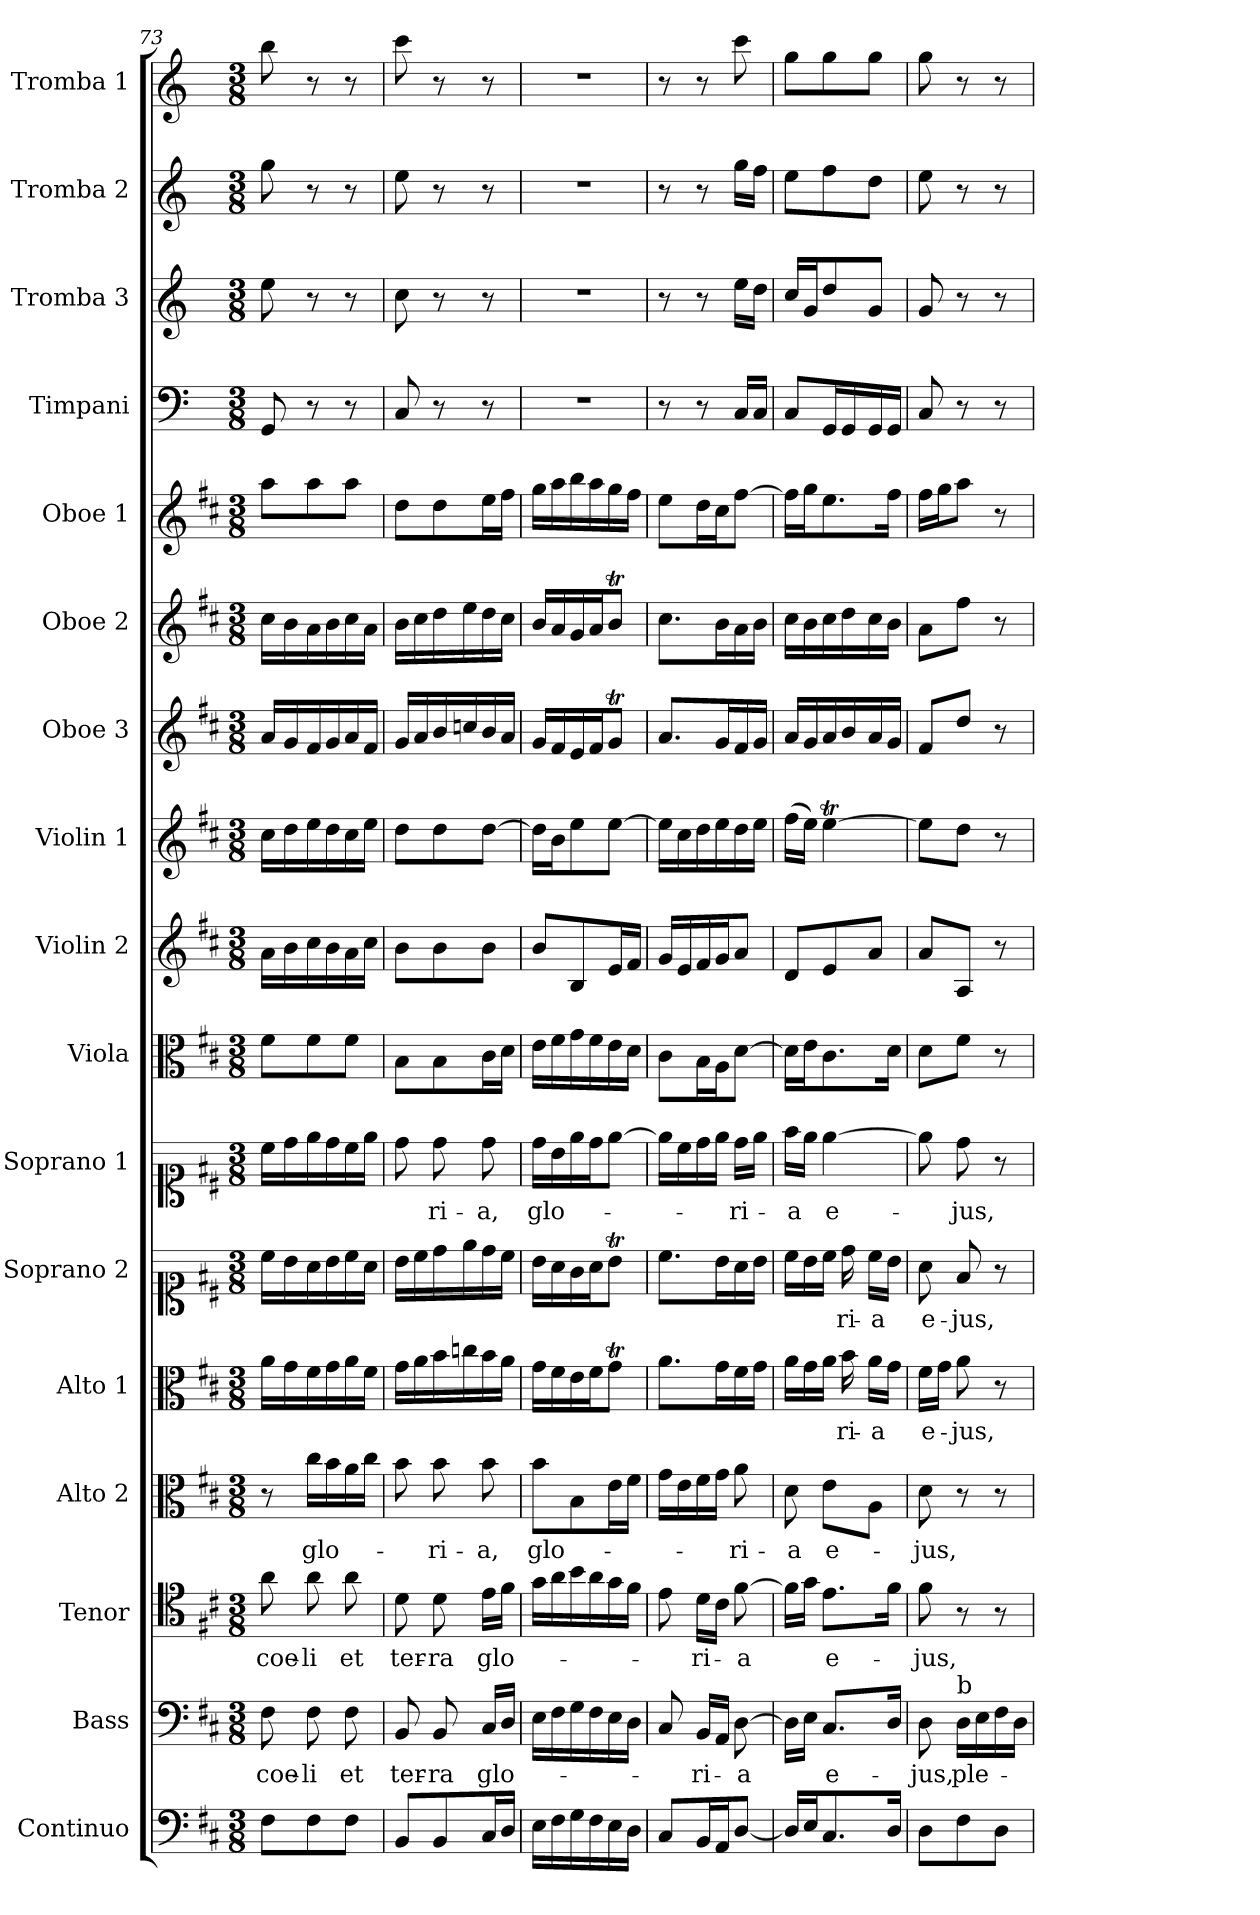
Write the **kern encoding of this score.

**kern	**kern	**text	**kern	**text	**kern	**text	**kern	**text	**kern	**text	**kern	**text	**kern	**kern	**kern	**kern	**kern	**kern	**kern	**kern	**kern	**kern
*part17	*part16	*part16	*part15	*part15	*part14	*part14	*part13	*part13	*part12	*part12	*part11	*part11	*part10	*part9	*part8	*part7	*part6	*part5	*part4	*part3	*part2	*part1
*staff17	*staff16	*staff16	*staff15	*staff15	*staff14	*staff14	*staff13	*staff13	*staff12	*staff12	*staff11	*staff11	*staff10	*staff9	*staff8	*staff7	*staff6	*staff5	*staff4	*staff3	*staff2	*staff1
*I"Continuo	*I"Bass	*	*I"Tenor	*	*I"Alto 2	*	*I"Alto 1	*	*I"Soprano 2	*	*I"Soprano 1	*	*I"Viola	*I"Violin 2	*I"Violin 1	*I"Oboe 3	*I"Oboe 2	*I"Oboe 1	*I"Timpani	*I"Tromba 3	*I"Tromba 2	*I"Tromba 1
*I'Cont	*I'B	*	*I'T	*	*I'A 2	*	*I'A 1	*	*I'S 2	*	*I'S 1	*	*I'Vla	*I'Vln 2	*I'Vln 1	*I'Ob 3	*I'Ob 2	*I'Ob 1	*I'Timp	*I'Tr 3	*I'Tr 2	*I'Tr 1
*clefF4	*clefF4	*	*clefC4	*	*clefC3	*	*clefC3	*	*clefC1	*	*clefC1	*	*clefC3	*clefG2	*clefG2	*clefG2	*clefG2	*clefG2	*clefF4	*clefG2	*clefG2	*clefG2
*	*	*	*	*	*	*	*	*	*	*	*	*	*	*	*	*	*	*	*ITrd-1c-2	*ITrd-1c-2	*ITrd-1c-2	*ITrd-1c-2
*k[f#c#]	*k[f#c#]	*	*k[f#c#]	*	*k[f#c#]	*	*k[f#c#]	*	*k[f#c#]	*	*k[f#c#]	*	*k[f#c#]	*k[f#c#]	*k[f#c#]	*k[f#c#]	*k[f#c#]	*k[f#c#]	*k[f#c#]	*k[f#c#]	*k[f#c#]	*k[f#c#]
*M3/8	*M3/8	*	*M3/8	*	*M3/8	*	*M3/8	*	*M3/8	*	*M3/8	*	*M3/8	*M3/8	*M3/8	*M3/8	*M3/8	*M3/8	*M3/8	*M3/8	*M3/8	*M3/8
=73	=73	=73	=73	=73	=73	=73	=73	=73	=73	=73	=73	=73	=73	=73	=73	=73	=73	=73	=73	=73	=73	=73
!	!	!LO:LY:b	!	!LO:LY:b	!	!	!	!	!	!	!	!	!	!	!	!	!	!	!	!	!	!
8F#\L	8F#\	coe-	8a\	coe-	8r	.	16a\LL	.	16cc#\LL	.	16cc#\LL	.	8f#\L	16a\LL	16cc#\LL	16a/LL	16cc#\LL	8aa\L	8AA/	8ff#\	8aa\	8ccc#\
.	.	.	.	.	.	.	16g\	.	16b\	.	16dd\	.	.	16b\	16dd\	16g/	16b\	.	.	.	.	.
!	!	!LO:LY:b	!	!LO:LY:b	!	!LO:LY:b	!	!	!	!	!	!	!	!	!	!	!	!	!	!	!	!
8F#\	8F#\	-li	8a\	-li	16cc#\LL	glo-	16f#\	.	16a\	.	16ee\	.	8f#\	16cc#\	16ee\	16f#/	16a\	8aa\	8r	8r	8r	8r
.	.	.	.	.	16b\	.	16g\	.	16b\	.	16dd\	.	.	16b\	16dd\	16g/	16b\	.	.	.	.	.
!	!	!LO:LY:b	!	!LO:LY:b	!	!	!	!	!	!	!	!	!	!	!	!	!	!	!	!	!	!
8F#\J	8F#\	et	8a\	et	16a\	.	16a\	.	16cc#\	.	16cc#\	.	8f#\J	16a\	16cc#\	16a/	16cc#\	8aa\J	8r	8r	8r	8r
.	.	.	.	.	16cc#\JJ	.	16f#\JJ	.	16a\JJ	.	16ee\JJ	.	.	16cc#\JJ	16ee\JJ	16f#/JJ	16a\JJ	.	.	.	.	.
=74	=74	=74	=74	=74	=74	=74	=74	=74	=74	=74	=74	=74	=74	=74	=74	=74	=74	=74	=74	=74	=74	=74
!	!	!LO:LY:b	!	!LO:LY:b	!	!	!	!	!	!	!	!	!	!	!	!	!	!	!	!	!	!
8BB/L	8BB/	ter-	8d\	ter-	8b\	.	16g\LL	.	16b\LL	.	8dd\	.	8B\L	8b\L	8dd\L	16g/LL	16b\LL	8dd\L	8D/	8dd\	8ff#\	8ddd\
.	.	.	.	.	.	.	16a\	.	16cc#\	.	.	.	.	.	.	16a/	16cc#\	.	.	.	.	.
!	!	!LO:LY:b	!	!LO:LY:b	!	!LO:LY:b	!	!	!	!	!	!LO:LY:b	!	!	!	!	!	!	!	!	!	!
8BB/	8BB/	-ra	8d\	-ra	8b\	-ri-	16b\	.	16dd\	.	8dd\	-ri-	8B\	8b\	8dd\	16b/	16dd\	8dd\	8r	8r	8r	8r
.	.	.	.	.	.	.	16ccn\	.	16ee\	.	.	.	.	.	.	16ccn/	16ee\	.	.	.	.	.
!	!	!LO:LY:b	!	!LO:LY:b	!	!LO:LY:b	!	!	!	!	!	!LO:LY:b	!	!	!	!	!	!	!	!	!	!
16C#/L	16C#/LL	glo-	16e\LL	glo-	8b\	-a,	16b\	.	16dd\	.	8dd\	-a,	16c#\L	8b\J	[8dd\J	16b/	16dd\	16ee\L	8r	8r	8r	8r
16D/JJ	16D/JJ	.	16f#\JJ	.	.	.	16a\JJ	.	16cc#\JJ	.	.	.	16d\JJ	.	.	16a/JJ	16cc#\JJ	16ff#\JJ	.	.	.	.
=75	=75	=75	=75	=75	=75	=75	=75	=75	=75	=75	=75	=75	=75	=75	=75	=75	=75	=75	=75	=75	=75	=75
!	!	!	!	!	!	!LO:LY:b	!	!	!	!	!	!LO:LY:b	!	!	!	!	!	!	!	!	!	!
16E\LL	16E\LL	.	16g\LL	.	8b\L	glo-	16g\LL	.	16b\LL	.	16dd\LL	glo-	16e\LL	8b/L	16dd\LL]	16g/LL	16b/LL	16gg\LL	4.r	4.r	4.r	4.r
16F#\	16F#\	.	16a\	.	.	.	16f#\	.	16a\	.	16b\	.	16f#\	.	16b\J	16f#/	16a/	16aa\	.	.	.	.
16G\	16G\	.	16b\	.	8B\	.	16e\	.	16g\	.	16ee\	.	16g\	8B/	8ee\	16e/	16g/	16bb\	.	.	.	.
16F#\	16F#\	.	16a\	.	.	.	16f#\J	.	16a\J	.	16dd\J	.	16f#\	.	.	16f#/J	16a/J	16aa\	.	.	.	.
16E\	16E\	.	16g\	.	16e\L	.	8gT\J	.	8bT\J	.	[8ee\J	.	16e\	16e/L	[8ee\J	8gT/J	8bT/J	16gg\	.	.	.	.
16D\JJ	16D\JJ	.	16f#\JJ	.	16f#\JJ	.	.	.	.	.	.	.	16d\JJ	16f#/JJ	.	.	.	16ff#\JJ	.	.	.	.
=76	=76	=76	=76	=76	=76	=76	=76	=76	=76	=76	=76	=76	=76	=76	=76	=76	=76	=76	=76	=76	=76	=76
8C#/L	8C#/	.	8e\	.	16g\LL	.	8.a\L	.	8.cc#\L	.	16ee\LL]	.	8c#\L	16g/LL	16ee\LL]	8.a/L	8.cc#\L	8ee\L	8r	8r	8r	8r
.	.	.	.	.	16e\	.	.	.	.	.	16cc#\	.	.	16e/	16cc#\	.	.	.	.	.	.	.
!	!	!LO:LY:b	!	!LO:LY:b	!	!	!	!	!	!	!	!	!	!	!	!	!	!	!	!	!	!
16BB/L	16BB/LL	-ri-	16d\LL	ri-	16f#\	.	.	.	.	.	16dd\	.	16B\L	16f#/	16dd\	.	.	16dd\L	8r	8r	8r	8r
16AA/J	16AA/JJ	.	16c#\JJ	.	16g\JJ	.	16g\L	.	16b\L	.	16ee\JJ	.	16A\J	16g/J	16ee\	16g/L	16b\L	16cc#\J	.	.	.	.
!	!	!LO:LY:b	!	!LO:LY:b	!	!LO:LY:b	!	!	!	!	!	!LO:LY:b	!	!	!	!	!	!	!	!	!	!
[8D/J	[8D\	-a	[8f#\	-a	8a\	-ri-	16f#\	.	16a\	.	16dd\LL	-ri-	[8d\J	8a/J	16dd\	16f#/	16a\	[8ff#\J	16D/LL	16ff#\LL	16aa\LL	8ddd\
.	.	.	.	.	.	.	16g\JJ	.	16b\JJ	.	16ee\JJ	.	.	.	16ee\JJ	16g/JJ	16b\JJ	.	16D/JJ	16ee\JJ	16gg\JJ	.
=77	=77	=77	=77	=77	=77	=77	=77	=77	=77	=77	=77	=77	=77	=77	=77	=77	=77	=77	=77	=77	=77	=77
!	!	!	!	!	!	!LO:LY:b	!	!	!	!	!	!LO:LY:b	!	!	!	!	!	!	!	!	!	!
16D/LL]	16D\LL]	.	16f#\LL]	.	8d\	-a	16a\LL	.	16cc#\LL	.	16ff#\LL	-a	16d\LL]	8d/L	(16ff#\LL	16a/LL	16cc#\LL	16ff#\LL]	8D/L	16dd/LL	8ff#\L	8aa\L
16E/J	16E\JJ	.	16g\JJ	.	.	.	16g\	.	16b\	.	16ee\JJ	.	16e\J	.	16ee\JJ)	16g/	16b\	16gg\J	.	16a/J	.	.
!	!	!LO:LY:b	!	!LO:LY:b	!	!LO:LY:b	!	!	!	!	!	!LO:LY:b	!	!	!	!	!	!	!	!	!	!
8.C#/	8.C#/L	e-	8.e\L	e-	8e\L	e-	16a\JJ	.	16cc#\JJ	.	[4ee\	e-	8.c#\	8e/	[4eeT\	16a/	16cc#\	8.ee\	16AA/L	8ee/	8gg\	8aa\
!	!	!	!	!	!	!	!	!LO:LY:b	!	!LO:LY:b	!	!	!	!	!	!	!	!	!	!	!	!
.	.	.	.	.	.	.	16b\	-ri-	16dd\	-ri-	.	.	.	.	.	16b/	16dd\	.	16AA/	.	.	.
!	!	!	!	!	!	!	!	!LO:LY:b	!	!LO:LY:b	!	!	!	!	!	!	!	!	!	!	!	!
.	.	.	.	.	8A\J	.	16a\LL	-a	16cc#\LL	-a	.	.	.	8a/J	.	16a/	16cc#\	.	16AA/	8a/J	8ee\J	8aa\J
16D/Jk	16D/Jk	.	16f#\Jk	.	.	.	16g\JJ	.	16b\JJ	.	.	.	16d\Jk	.	.	16g/JJ	16b\JJ	16ff#\Jk	16AA/JJ	.	.	.
=78	=78	=78	=78	=78	=78	=78	=78	=78	=78	=78	=78	=78	=78	=78	=78	=78	=78	=78	=78	=78	=78	=78
!	!	!LO:LY:b	!	!LO:LY:b	!	!LO:LY:b	!	!LO:LY:b	!	!LO:LY:b	!	!	!	!	!	!	!	!	!	!	!	!
8D\L	8D\	-jus,	8f#\	-jus,	8d\	-jus,	16f#\LL	e-	8a\	e-	8ee\]	.	8d\L	8a/L	8ee\L]	8f#/L	8a\L	16ff#\LL	8D/	8a/	8ff#\	8aa\
.	.	.	.	.	.	.	16g\JJ	.	.	.	.	.	.	.	.	.	.	16gg\J	.	.	.	.
!	!LO:TX:a:t=b	!	!	!	!	!	!	!	!	!	!	!	!	!	!	!	!	!	!	!	!	!
!	!	!LO:LY:b	!	!	!	!	!	!LO:LY:b	!	!LO:LY:b	!	!LO:LY:b	!	!	!	!	!	!	!	!	!	!
8F#\	16D\LL	ple-	8r	.	8r	.	8a\	-jus,	8f#/	-jus,	8dd\	-jus,	8f#\J	8A/J	8dd\J	8dd/J	8ff#\J	8aa\J	8r	8r	8r	8r
.	16E\	.	.	.	.	.	.	.	.	.	.	.	.	.	.	.	.	.	.	.	.	.
8D\J	16F#\	.	8r	.	8r	.	8r	.	8r	.	8r	.	8r	8r	8r	8r	8r	8r	8r	8r	8r	8r
.	16D\JJ	.	.	.	.	.	.	.	.	.	.	.	.	.	.	.	.	.	.	.	.	.
=	=	=	=	=	=	=	=	=	=	=	=	=	=	=	=	=	=	=	=	=	=	=
*-	*-	*-	*-	*-	*-	*-	*-	*-	*-	*-	*-	*-	*-	*-	*-	*-	*-	*-	*-	*-	*-	*-
